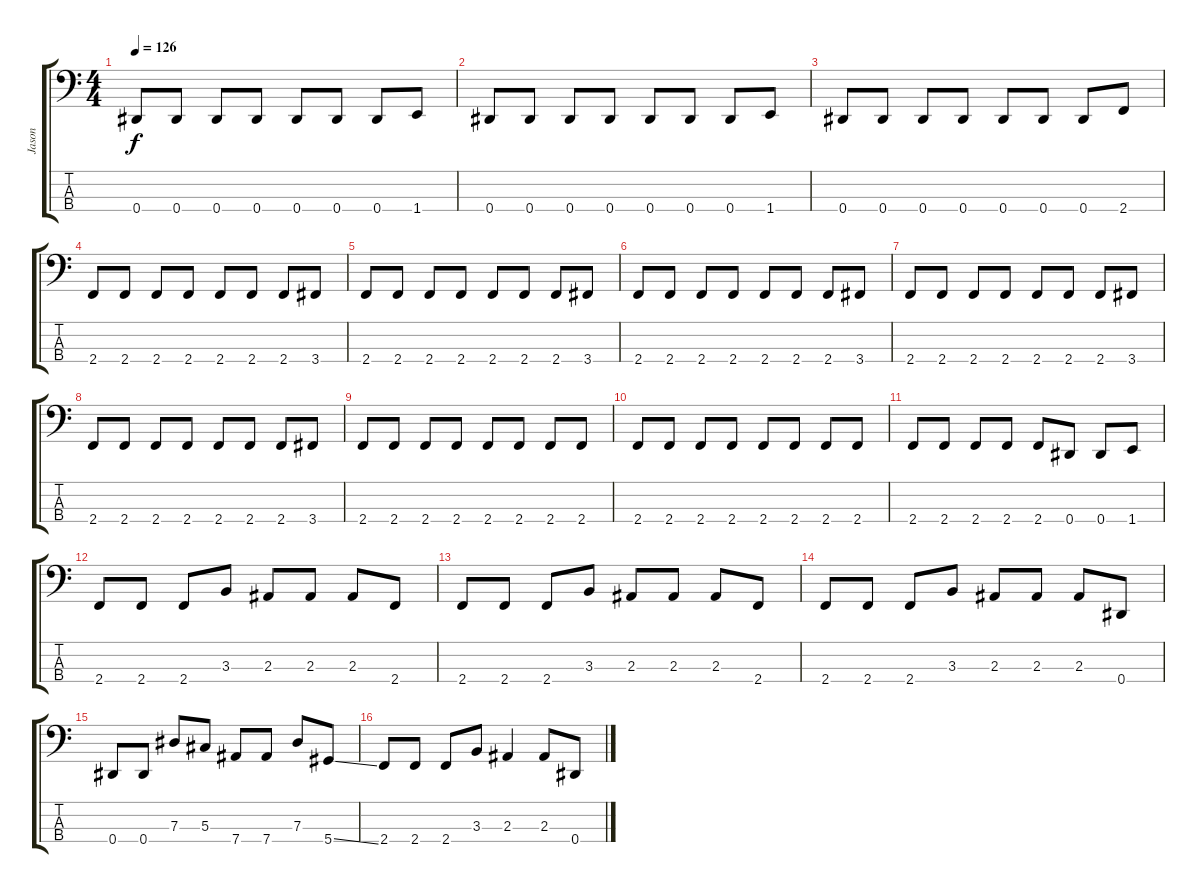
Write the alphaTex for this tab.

\track ("Jason" "Jason") {instrument electricbasspick}
\staff {score tabs}
\tuning (Gb2 Db2 Ab1 Eb1) {hide}
\ts (4 4)
\tempo 126
\clef f4
\ks c
0.4.8{dy f} 0.4.8 0.4.8 0.4.8 0.4.8 0.4.8 0.4.8 1.4.8 |
0.4.8 0.4.8 0.4.8 0.4.8 0.4.8 0.4.8 0.4.8 1.4.8 |
0.4.8 0.4.8 0.4.8 0.4.8 0.4.8 0.4.8 0.4.8 2.4.8 |
2.4.8 2.4.8 2.4.8 2.4.8 2.4.8 2.4.8 2.4.8 3.4.8 |
2.4.8 2.4.8 2.4.8 2.4.8 2.4.8 2.4.8 2.4.8 3.4.8 |
2.4.8 2.4.8 2.4.8 2.4.8 2.4.8 2.4.8 2.4.8 3.4.8 |
2.4.8 2.4.8 2.4.8 2.4.8 2.4.8 2.4.8 2.4.8 3.4.8 |
2.4.8 2.4.8 2.4.8 2.4.8 2.4.8 2.4.8 2.4.8 3.4.8 |
2.4.8 2.4.8 2.4.8 2.4.8 2.4.8 2.4.8 2.4.8 2.4.8 |
2.4.8 2.4.8 2.4.8 2.4.8 2.4.8 2.4.8 2.4.8 2.4.8 |
2.4.8 2.4.8 2.4.8 2.4.8 2.4.8 0.4.8 0.4.8 1.4.8 |
2.4.8 2.4.8 2.4.8 3.3.8 2.3.8 2.3.8 2.3.8 2.4.8 |
2.4.8 2.4.8 2.4.8 3.3.8 2.3.8 2.3.8 2.3.8 2.4.8 |
2.4.8 2.4.8 2.4.8 3.3.8 2.3.8 2.3.8 2.3.8 0.4.8 |
0.4.8 0.4.8 7.3.8 5.3.8 7.4.8 7.4.8 7.3.8 5.4{ss}.8 |
2.4.8 2.4.8 2.4.8 3.3.8 2.3.4 2.3.8 0.4.8
